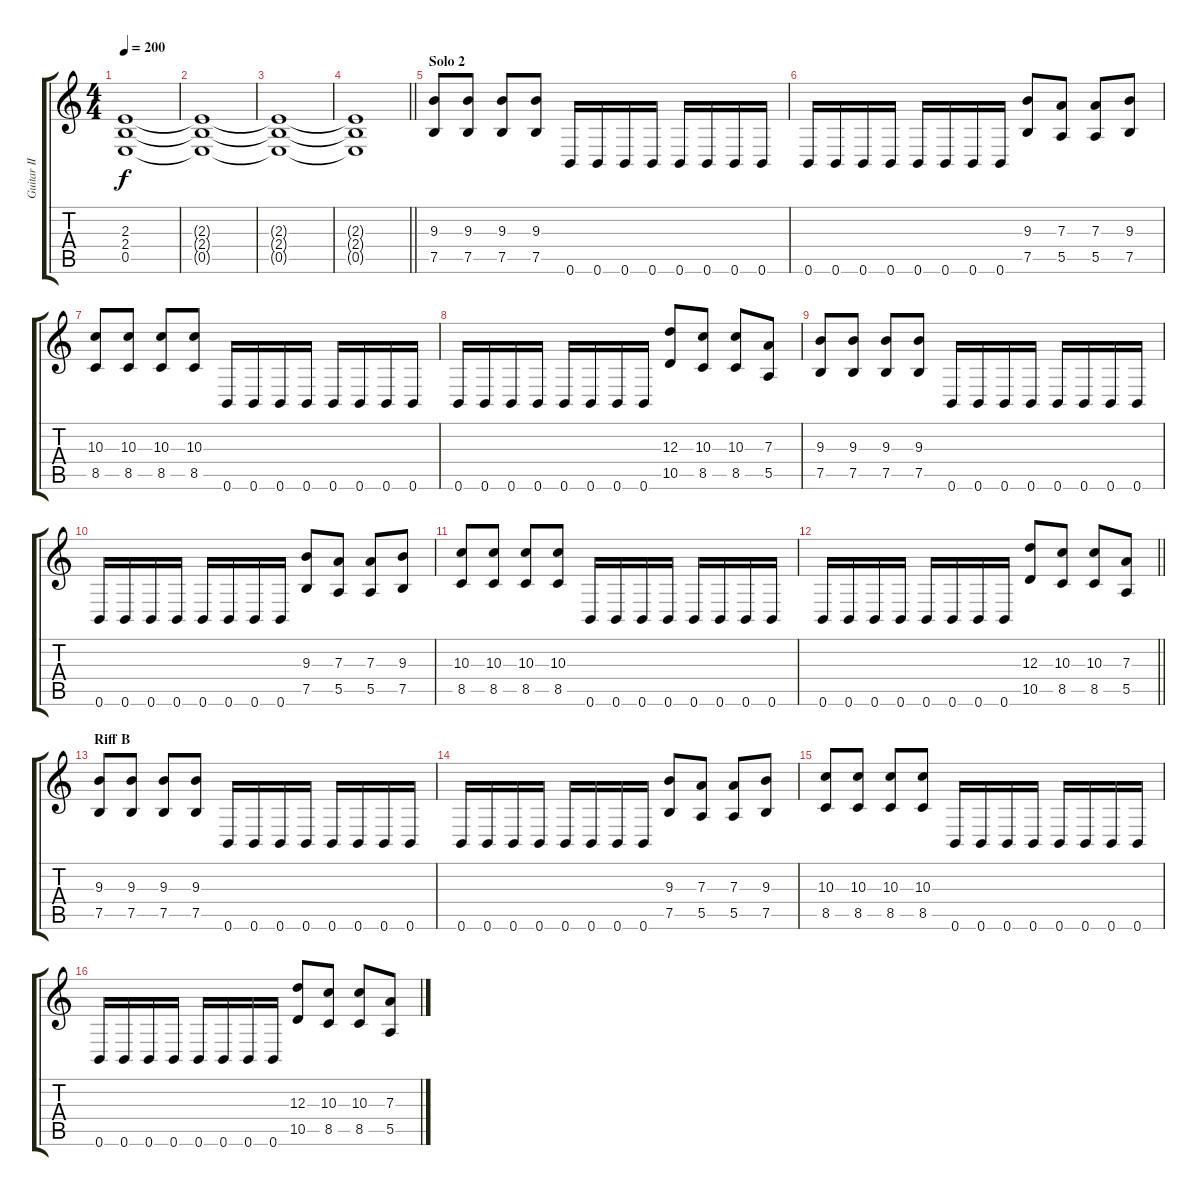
\track ("Guitar II" "Guitar II") {instrument distortionguitar}
\staff {score tabs}
\tuning (B3 Gb3 D3 A2 E2 B1) {hide}
\ts (4 4)
\tempo 200
\clef g2
\ks c
(2.3 2.4 0.5).1{dy f} |
(2.3{t} 2.4{t} 0.5{t}).1 |
(2.3{t} 2.4{t} 0.5{t}).1 |
\barLineRight lightlight
(2.3{t} 2.4{t} 0.5{t}).1 |
\section ("" "Solo 2")
(9.3 7.5).8 (9.3 7.5).8 (9.3 7.5).8 (9.3 7.5).8 0.6.16 0.6.16 0.6.16 0.6.16 0.6.16 0.6.16 0.6.16 0.6.16 |
0.6.16 0.6.16 0.6.16 0.6.16 0.6.16 0.6.16 0.6.16 0.6.16 (9.3 7.5).8 (7.3 5.5).8 (7.3 5.5).8 (9.3 7.5).8 |
(10.3 8.5).8 (10.3 8.5).8 (10.3 8.5).8 (10.3 8.5).8 0.6.16 0.6.16 0.6.16 0.6.16 0.6.16 0.6.16 0.6.16 0.6.16 |
0.6.16 0.6.16 0.6.16 0.6.16 0.6.16 0.6.16 0.6.16 0.6.16 (12.3 10.5).8 (10.3 8.5).8 (10.3 8.5).8 (7.3 5.5).8 |
(9.3 7.5).8 (9.3 7.5).8 (9.3 7.5).8 (9.3 7.5).8 0.6.16 0.6.16 0.6.16 0.6.16 0.6.16 0.6.16 0.6.16 0.6.16 |
0.6.16 0.6.16 0.6.16 0.6.16 0.6.16 0.6.16 0.6.16 0.6.16 (9.3 7.5).8 (7.3 5.5).8 (7.3 5.5).8 (9.3 7.5).8 |
(10.3 8.5).8 (10.3 8.5).8 (10.3 8.5).8 (10.3 8.5).8 0.6.16 0.6.16 0.6.16 0.6.16 0.6.16 0.6.16 0.6.16 0.6.16 |
\barLineRight lightlight
0.6.16 0.6.16 0.6.16 0.6.16 0.6.16 0.6.16 0.6.16 0.6.16 (12.3 10.5).8 (10.3 8.5).8 (10.3 8.5).8 (7.3 5.5).8 |
\section ("" "Riff B")
(9.3 7.5).8 (9.3 7.5).8 (9.3 7.5).8 (9.3 7.5).8 0.6.16 0.6.16 0.6.16 0.6.16 0.6.16 0.6.16 0.6.16 0.6.16 |
0.6.16 0.6.16 0.6.16 0.6.16 0.6.16 0.6.16 0.6.16 0.6.16 (9.3 7.5).8 (7.3 5.5).8 (7.3 5.5).8 (9.3 7.5).8 |
(10.3 8.5).8 (10.3 8.5).8 (10.3 8.5).8 (10.3 8.5).8 0.6.16 0.6.16 0.6.16 0.6.16 0.6.16 0.6.16 0.6.16 0.6.16 |
0.6.16 0.6.16 0.6.16 0.6.16 0.6.16 0.6.16 0.6.16 0.6.16 (12.3 10.5).8 (10.3 8.5).8 (10.3 8.5).8 (7.3 5.5).8
